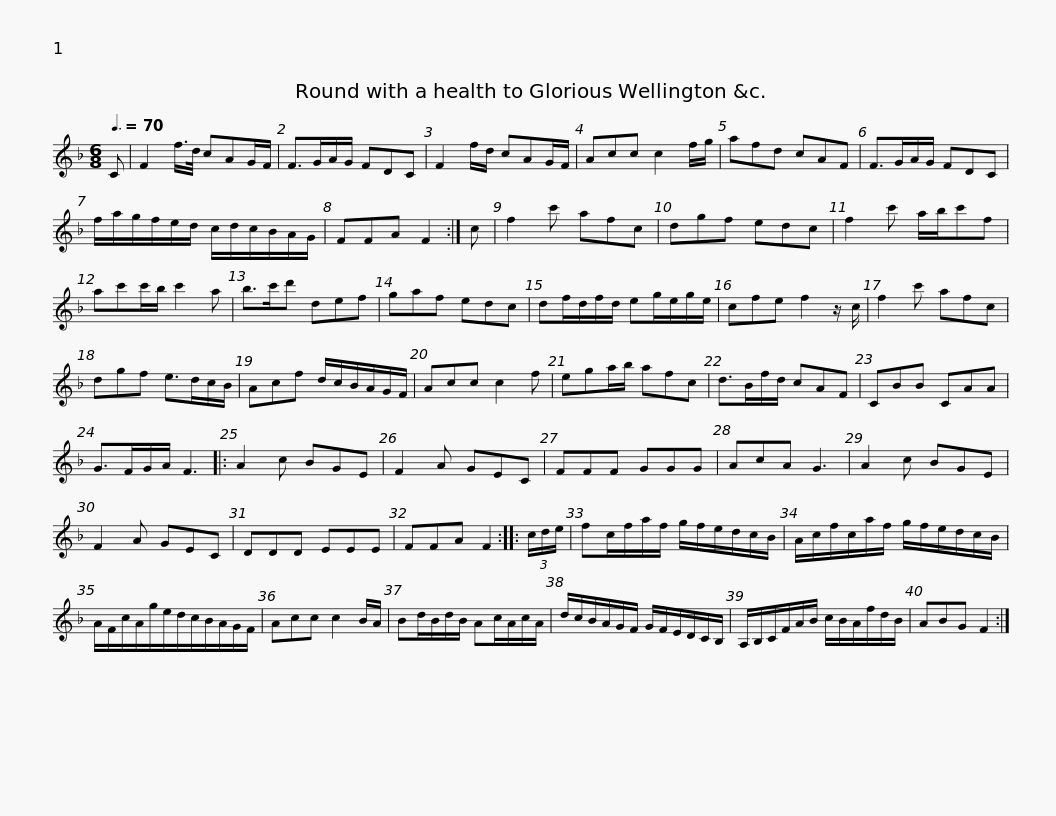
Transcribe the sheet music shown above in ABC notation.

X:1
L:1/8
Q:3/8=70
M:6/8
I:linebreak $
K:F
V:1 treble
V:1
 C | F2 f/>d/ cAG/F/ | F>GA/G/ FDC | F2 f/d/ cAG/F/ | Acc c2 f/g/ | %5
 afd cAF | F>GA/G/ FDC |$ f/a/g/f/e/d/ c/d/c/B/A/G/ | FFA F2 :| c | %10
 f2 c' afc | dgf edc | f2 c' a/b/c'f | ac'c'/b/ c'2 a |$ b>c'd' def | %15
 gaf edc | df/d/f/d/ eg/e/g/e/ | cfe f2 z/ c/ | f2 c' afc | dgf e>dc/B/ |$ %20
 Acf d/c/B/A/G/F/ | Acc c2 f | ega/b/ afc | d>Bf/d/ cAF | CBB CAA | %25
 G>FG/A/ F3 |:$ A2 c BGE | F2 A GEC | FFF GGG | AcA G3 | %30
 A2 c BGE | F2 A GEC | DDD EEE | FFA F2 ::$ (3c/d/e/ | %35
 fc/f/a/f/ g/f/e/d/c/B/ | A/c/f/c/a/f/ g/f/e/d/c/B/ | A/F/c/A/g/e/d/c/B/A/G/F/ | Acc c2 B/A/ |$ Bd/B/d/B/ Ac/A/c/A/ | %40
 d/c/B/A/G/F/ G/F/E/D/C/B,/ | A,/B,/C/F/A/B/ c/B/A/f/d/B/ | ABG F2 :| %43
